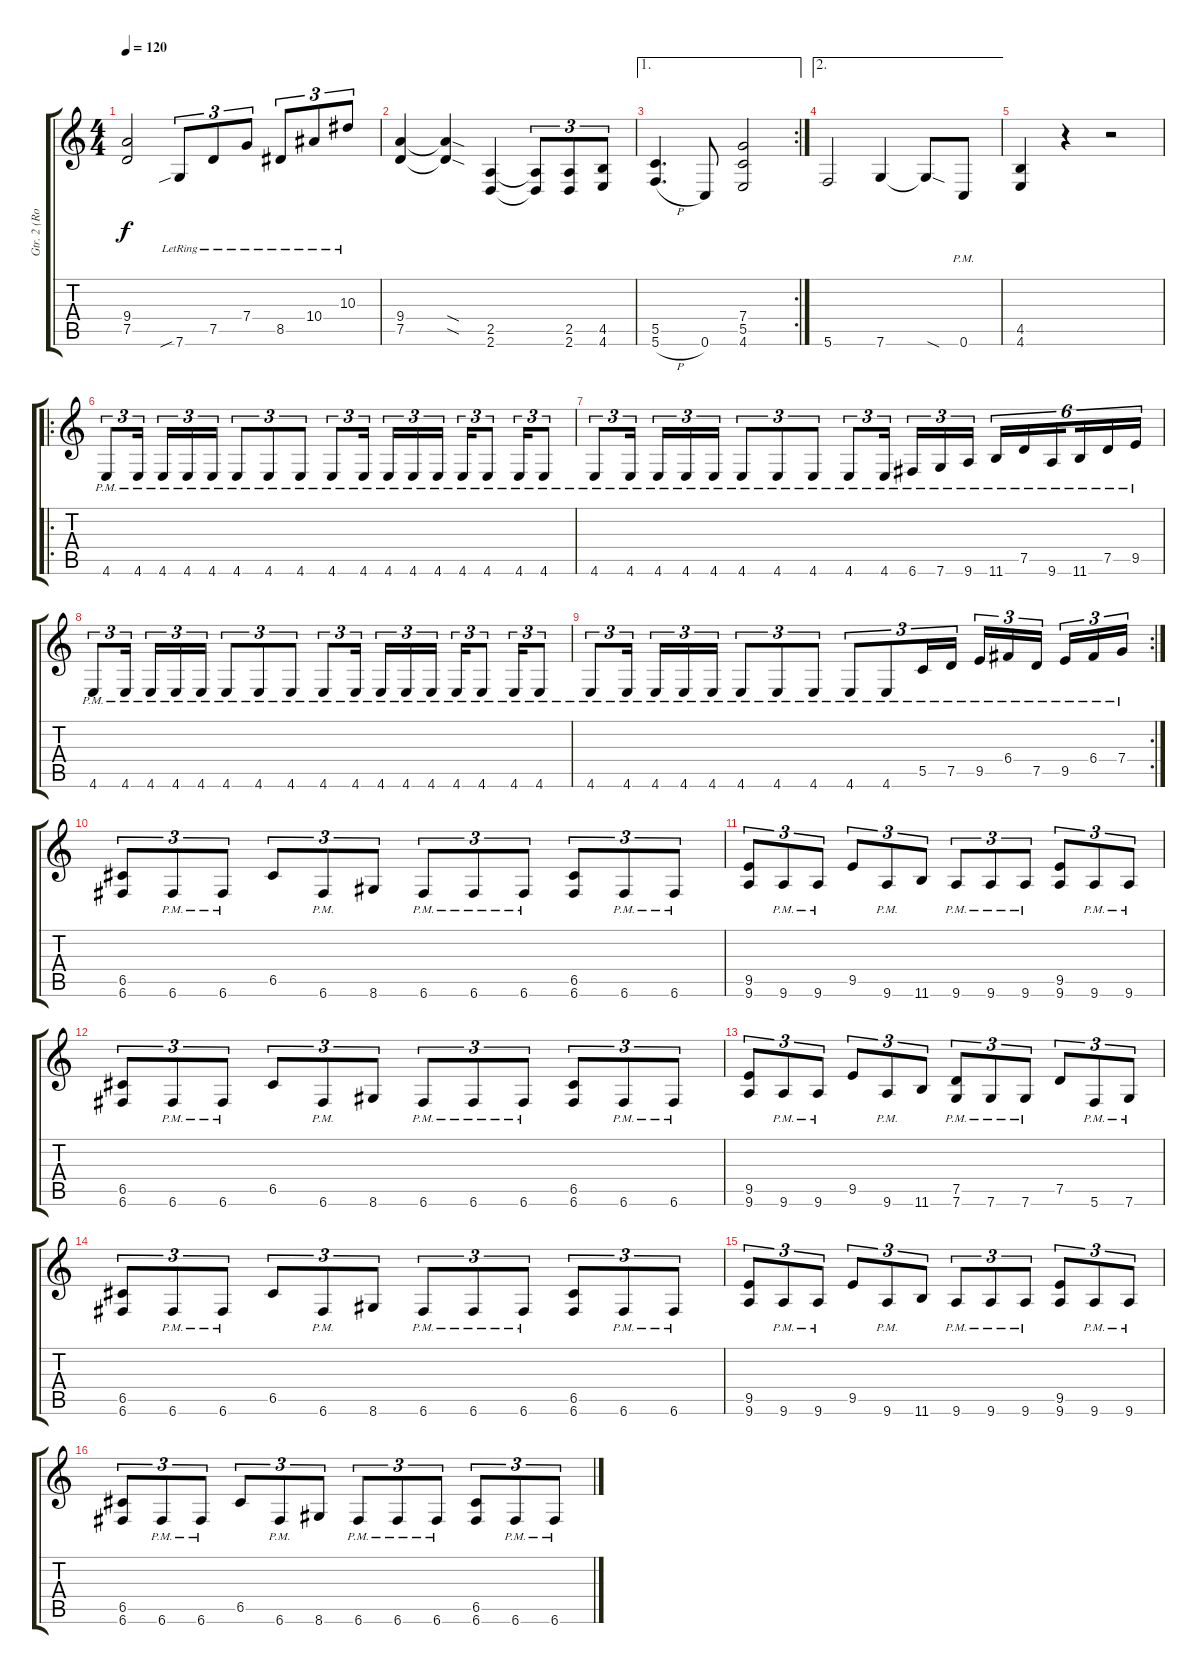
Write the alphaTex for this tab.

\track ("Gtr. 2 (Roope Latvala)" "Gtr. 2 (Ro") {instrument distortionguitar}
\staff {score tabs}
\tuning (D4 A3 F3 C3 G2 C2) {hide}
\ts (4 4)
\tempo 120
\clef g2
\ks c
(9.4 7.5).2{dy f} 7.6{sib lr}.8{tu (3 2)} 7.5{lr}.8{tu (3 2)} 7.4{lr}.8{tu (3 2)} 8.5{lr}.8{tu (3 2)} 10.4{lr}.8{tu (3 2)} 10.3{lr}.8{tu (3 2)} |
(9.4 7.5).4 (9.4{sod t} 7.5{sod t}).4 (2.5 2.6).4 (2.5{t} 2.6{t}).8{tu (3 2)} (2.5 2.6).8{tu (3 2)} (4.5 4.6).8{tu (3 2)} |
\ae 1
\rc 2
(5.5 5.6{h}).4{d} 0.6.8 (7.4 5.5 4.6).2 |
\ae 2
5.6.2 7.6.4 7.6{sod t}.8 0.6{pm}.8 |
(4.5 4.6).4 r.4 r.2 |
\ro
4.6{pm}.8{tu (3 2)} 4.6{pm}.16{tu (3 2) beam splitsecondary} 4.6{pm}.16{tu (3 2)} 4.6{pm}.16{tu (3 2)} 4.6{pm}.16{tu (3 2)} 4.6{pm}.8{tu (3 2)} 4.6{pm}.8{tu (3 2)} 4.6{pm}.8{tu (3 2)} 4.6{pm}.8{tu (3 2)} 4.6{pm}.16{tu (3 2) beam splitsecondary} 4.6{pm}.16{tu (3 2)} 4.6{pm}.16{tu (3 2)} 4.6{pm}.16{tu (3 2)} 4.6{pm}.16{tu (3 2)} 4.6{pm}.8{tu (3 2)} 4.6{pm}.16{tu (3 2)} 4.6{pm}.8{tu (3 2)} |
4.6{pm}.8{tu (3 2)} 4.6{pm}.16{tu (3 2) beam splitsecondary} 4.6{pm}.16{tu (3 2)} 4.6{pm}.16{tu (3 2)} 4.6{pm}.16{tu (3 2)} 4.6{pm}.8{tu (3 2)} 4.6{pm}.8{tu (3 2)} 4.6{pm}.8{tu (3 2)} 4.6{pm}.8{tu (3 2)} 4.6{pm}.16{tu (3 2) beam splitsecondary} 6.6{pm}.16{tu (3 2)} 7.6{pm}.16{tu (3 2)} 9.6{pm}.16{tu (3 2)} 11.6{pm}.16{tu (6 4)} 7.5{pm}.16{tu (6 4)} 9.6{pm}.16{tu (6 4) beam splitsecondary} 11.6{pm}.16{tu (6 4)} 7.5{pm}.16{tu (6 4)} 9.5{pm}.16{tu (6 4)} |
4.6{pm}.8{tu (3 2)} 4.6{pm}.16{tu (3 2) beam splitsecondary} 4.6{pm}.16{tu (3 2)} 4.6{pm}.16{tu (3 2)} 4.6{pm}.16{tu (3 2)} 4.6{pm}.8{tu (3 2)} 4.6{pm}.8{tu (3 2)} 4.6{pm}.8{tu (3 2)} 4.6{pm}.8{tu (3 2)} 4.6{pm}.16{tu (3 2) beam splitsecondary} 4.6{pm}.16{tu (3 2)} 4.6{pm}.16{tu (3 2)} 4.6{pm}.16{tu (3 2)} 4.6{pm}.16{tu (3 2)} 4.6{pm}.8{tu (3 2)} 4.6{pm}.16{tu (3 2)} 4.6{pm}.8{tu (3 2)} |
\rc 2
4.6{pm}.8{tu (3 2)} 4.6{pm}.16{tu (3 2) beam splitsecondary} 4.6{pm}.16{tu (3 2)} 4.6{pm}.16{tu (3 2)} 4.6{pm}.16{tu (3 2)} 4.6{pm}.8{tu (3 2)} 4.6{pm}.8{tu (3 2)} 4.6{pm}.8{tu (3 2)} 4.6{pm}.8{tu (3 2)} 4.6{pm}.8{tu (3 2)} 5.5{pm}.16{tu (3 2)} 7.5{pm}.16{tu (3 2)} 9.5{pm}.16{tu (3 2)} 6.4{pm}.16{tu (3 2)} 7.5{pm}.16{tu (3 2) beam splitsecondary} 9.5{pm}.16{tu (3 2)} 6.4{pm}.16{tu (3 2)} 7.4{pm}.16{tu (3 2)} |
(6.5 6.6).8{tu (3 2)} 6.6{pm}.8{tu (3 2)} 6.6{pm}.8{tu (3 2)} 6.5.8{tu (3 2)} 6.6{pm}.8{tu (3 2)} 8.6.8{tu (3 2)} 6.6{pm}.8{tu (3 2)} 6.6{pm}.8{tu (3 2)} 6.6{pm}.8{tu (3 2)} (6.5 6.6).8{tu (3 2)} 6.6{pm}.8{tu (3 2)} 6.6{pm}.8{tu (3 2)} |
(9.5 9.6).8{tu (3 2)} 9.6{pm}.8{tu (3 2)} 9.6{pm}.8{tu (3 2)} 9.5.8{tu (3 2)} 9.6{pm}.8{tu (3 2)} 11.6.8{tu (3 2)} 9.6{pm}.8{tu (3 2)} 9.6{pm}.8{tu (3 2)} 9.6{pm}.8{tu (3 2)} (9.5 9.6).8{tu (3 2)} 9.6{pm}.8{tu (3 2)} 9.6{pm}.8{tu (3 2)} |
(6.5 6.6).8{tu (3 2)} 6.6{pm}.8{tu (3 2)} 6.6{pm}.8{tu (3 2)} 6.5.8{tu (3 2)} 6.6{pm}.8{tu (3 2)} 8.6.8{tu (3 2)} 6.6{pm}.8{tu (3 2)} 6.6{pm}.8{tu (3 2)} 6.6{pm}.8{tu (3 2)} (6.5 6.6).8{tu (3 2)} 6.6{pm}.8{tu (3 2)} 6.6{pm}.8{tu (3 2)} |
(9.5 9.6).8{tu (3 2)} 9.6{pm}.8{tu (3 2)} 9.6{pm}.8{tu (3 2)} 9.5.8{tu (3 2)} 9.6{pm}.8{tu (3 2)} 11.6.8{tu (3 2)} (7.5 7.6{pm}).8{tu (3 2)} 7.6{pm}.8{tu (3 2)} 7.6{pm}.8{tu (3 2)} 7.5.8{tu (3 2)} 5.6{pm}.8{tu (3 2)} 7.6{pm}.8{tu (3 2)} |
(6.5 6.6).8{tu (3 2)} 6.6{pm}.8{tu (3 2)} 6.6{pm}.8{tu (3 2)} 6.5.8{tu (3 2)} 6.6{pm}.8{tu (3 2)} 8.6.8{tu (3 2)} 6.6{pm}.8{tu (3 2)} 6.6{pm}.8{tu (3 2)} 6.6{pm}.8{tu (3 2)} (6.5 6.6).8{tu (3 2)} 6.6{pm}.8{tu (3 2)} 6.6{pm}.8{tu (3 2)} |
(9.5 9.6).8{tu (3 2)} 9.6{pm}.8{tu (3 2)} 9.6{pm}.8{tu (3 2)} 9.5.8{tu (3 2)} 9.6{pm}.8{tu (3 2)} 11.6.8{tu (3 2)} 9.6{pm}.8{tu (3 2)} 9.6{pm}.8{tu (3 2)} 9.6{pm}.8{tu (3 2)} (9.5 9.6).8{tu (3 2)} 9.6{pm}.8{tu (3 2)} 9.6{pm}.8{tu (3 2)} |
(6.5 6.6).8{tu (3 2)} 6.6{pm}.8{tu (3 2)} 6.6{pm}.8{tu (3 2)} 6.5.8{tu (3 2)} 6.6{pm}.8{tu (3 2)} 8.6.8{tu (3 2)} 6.6{pm}.8{tu (3 2)} 6.6{pm}.8{tu (3 2)} 6.6{pm}.8{tu (3 2)} (6.5 6.6).8{tu (3 2)} 6.6{pm}.8{tu (3 2)} 6.6{pm}.8{tu (3 2)}
